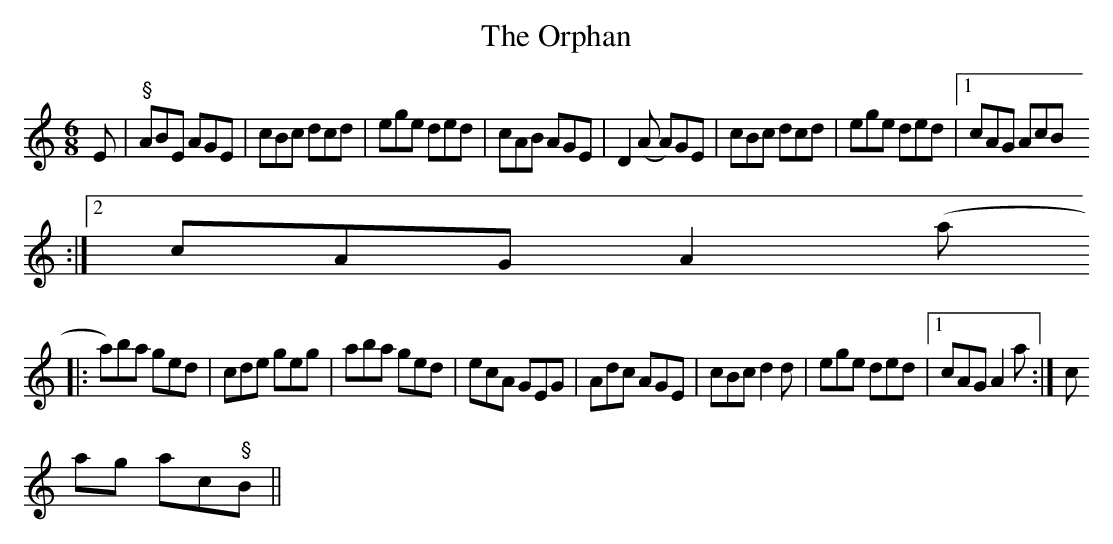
X:1
T:Orphan, The
M:6/8
L:1/8
K:Am
E|"§"ABE AGE|cBc dcd|ege ded|cAB AGE|D2(A A)GE|cBc dcd|ege ded|1cAG AcB
:|2cAG A2 (a
|:a)ba ged|cde geg|aba ged|ecA GEG|Adc AGE|cBc d2 d|ege ded|1cAG A2 a:|c
ag ac"§"B||
